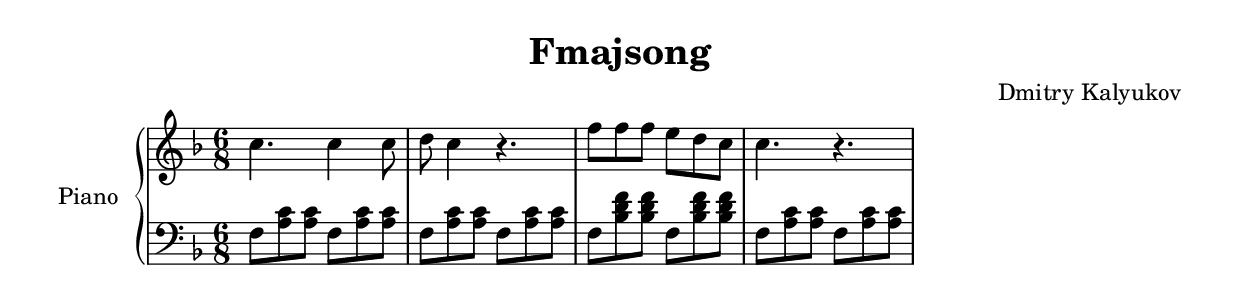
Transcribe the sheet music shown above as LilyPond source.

\version "2.20.0"

\header {
  title = "Fmajsong"
  composer = "Dmitry Kalyukov"
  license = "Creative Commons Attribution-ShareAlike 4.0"
}

upper = \relative c'' {
  \clef treble
  \time 6/8
  \key f \major

  c4. c4 c8 | d8 c4 r4. |
  f8 f f e d c | c4. r4. |
}

lower = \relative c {
  \clef bass
  \time 6/8
  \key f \major

  \repeat unfold 4 {f8 <a c> <a c>} |
  \repeat unfold 2 {f8 <bes d f> <bes d f>} | \repeat unfold 2 {f8 <a c> <a c>}
}

\score {
  \new PianoStaff <<
    \set PianoStaff.instrumentName = "Piano"
    \new Staff = "upper" \upper
    \new Staff = "lower" \lower
  >>
  \layout { }
  \midi { }
}
